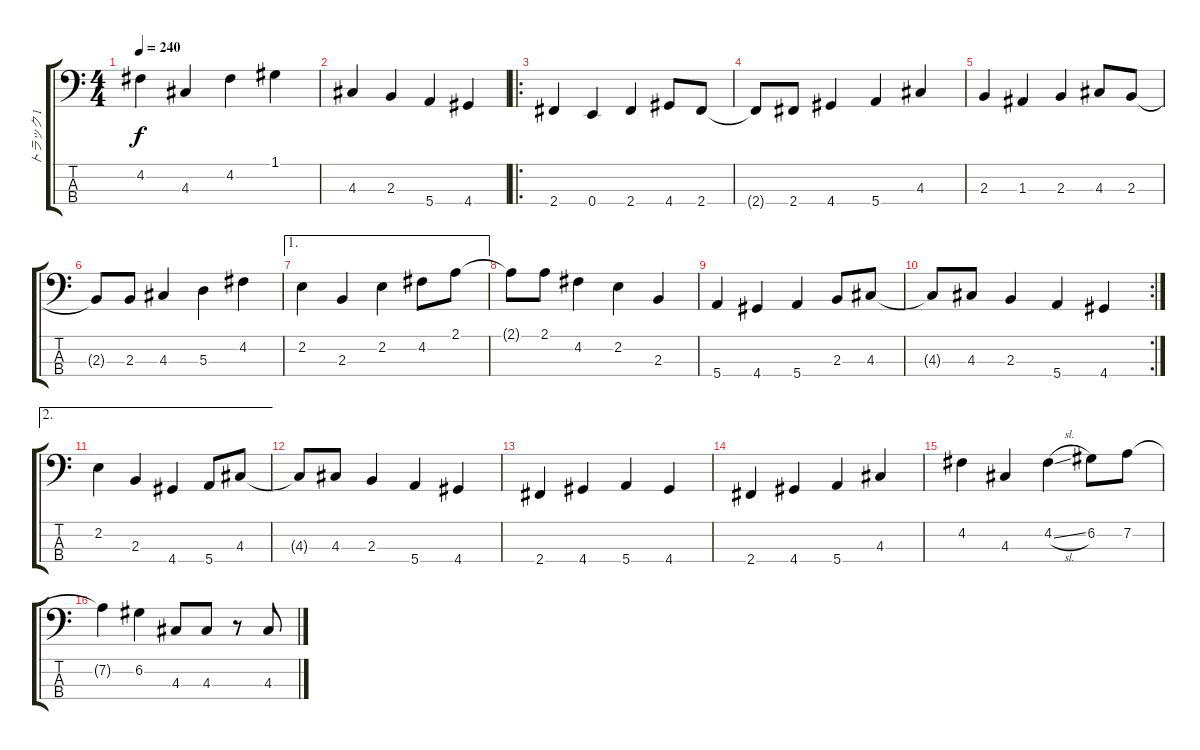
\track ("トラック 1" "トラック 1") {instrument electricbassfinger}
\staff {score tabs}
\tuning (G2 D2 A1 E1) {hide}
\ts (4 4)
\tempo 240
\clef f4
\ks c
4.2.4{dy f} 4.3.4 4.2.4 1.1.4 |
4.3.4 2.3.4 5.4.4 4.4.4 |
\ro
2.4.4 0.4.4 2.4.4 4.4.8 2.4.8 |
2.4{t}.8 2.4.8 4.4.4 5.4.4 4.3.4 |
2.3.4 1.3.4 2.3.4 4.3.8 2.3.8 |
2.3{t}.8 2.3.8 4.3.4 5.3.4 4.2.4 |
\ae 1
2.2.4 2.3.4 2.2.4 4.2.8 2.1.8 |
2.1{t}.8 2.1.8 4.2.4 2.2.4 2.3.4 |
5.4.4 4.4.4 5.4.4 2.3.8 4.3.8 |
\rc 2
4.3{t}.8 4.3.8 2.3.4 5.4.4 4.4.4 |
\ae 2
2.2.4 2.3.4 4.4.4 5.4.8 4.3.8 |
4.3{t}.8 4.3.8 2.3.4 5.4.4 4.4.4 |
2.4.4 4.4.4 5.4.4 4.4.4 |
2.4.4 4.4.4 5.4.4 4.3.4 |
4.2.4 4.3.4 4.2{sl}.4 6.2.8 7.2.8 |
7.2{t}.4 6.2.4 4.3.8 4.3.8 r.8 4.3.8
